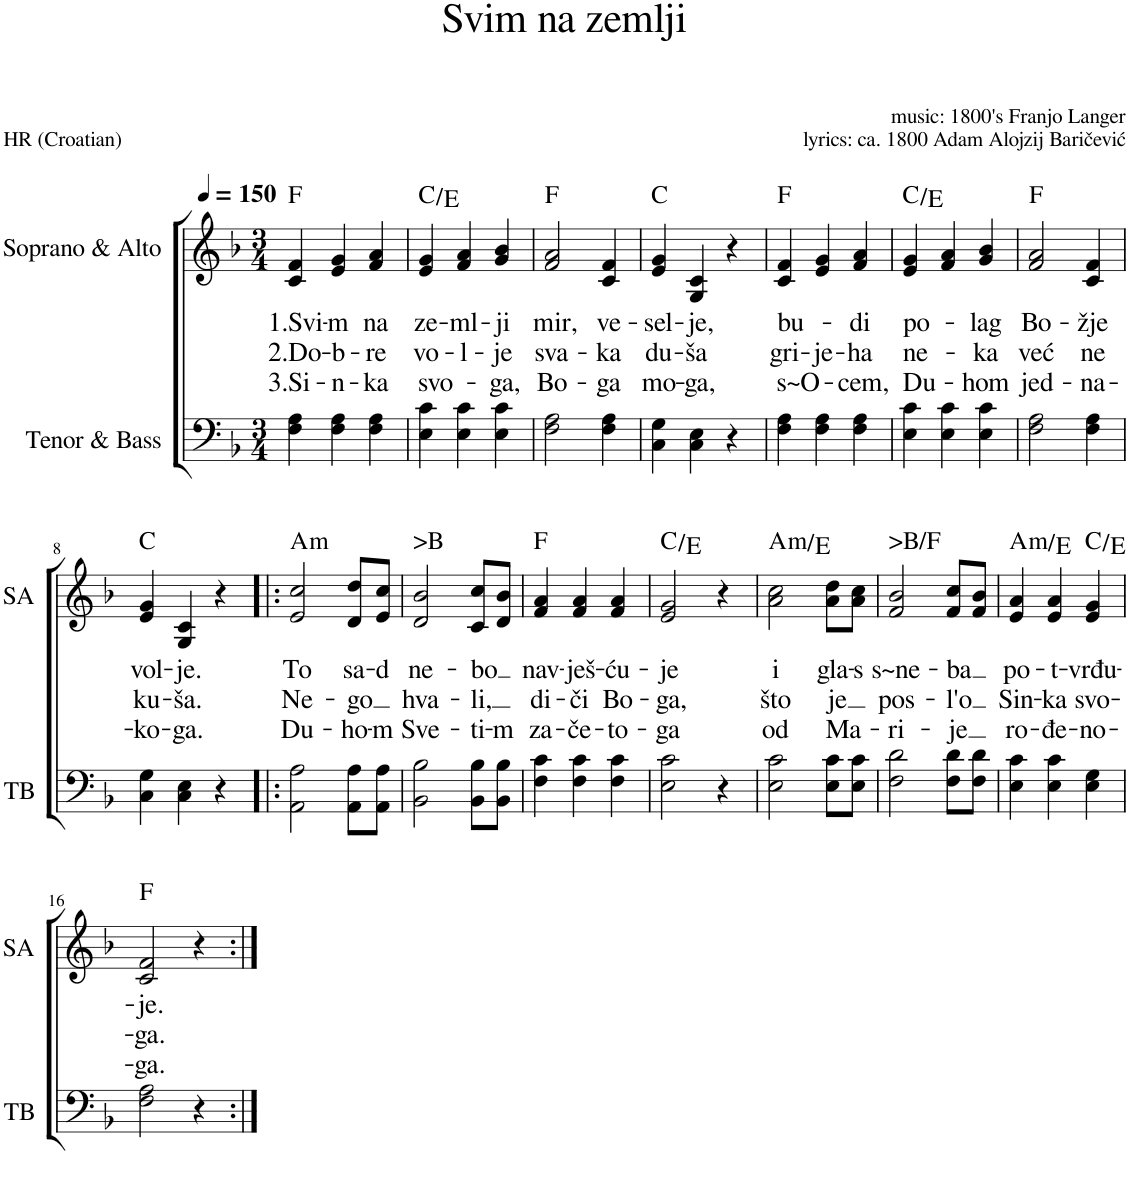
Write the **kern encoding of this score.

**kern	**kern	**text	**text	**text	**harte
*part2	*part1	*part1	*part1	*part1	*part1
*staff2	*staff1	*staff1	*staff1	*staff1	*
*I"Tenor &amp; Bass	*I"Soprano &amp; Alto	*	*	*	*
*I'TB	*I'SA	*	*	*	*
*clefF4	*clefG2	*	*	*	*
*k[b-]	*k[b-]	*	*	*	*
*M3/4	*M3/4	*	*	*	*
*MM150	*MM150	*	*	*	*
=1	=1	=1	=1	=1	=1
!	!	!LO:LY:b	!LO:LY:b	!LO:LY:b	!
4F\ 4A\	4c/ 4f/	1.Svi-	2.Do-	3.Si-	F:maj
!	!	!LO:LY:b	!LO:LY:b	!LO:LY:b	!
4F\ 4A\	4e/ 4g/	-m	-b-	-n-	.
!	!	!LO:LY:b	!LO:LY:b	!LO:LY:b	!
4F\ 4A\	4f/ 4a/	na	-re	-ka	.
=2	=2	=2	=2	=2	=2
!	!	!LO:LY:b	!LO:LY:b	!LO:LY:b	!
4E\ 4c\	4e/ 4g/	ze-	vo-	svo-	C:maj/3
!	!	!LO:LY:b	!LO:LY:b	!	!
4E\ 4c\	4f/ 4a/	-ml-	-l-	.	.
!	!	!LO:LY:b	!LO:LY:b	!LO:LY:b	!
4E\ 4c\	4g/ 4b-/	-ji	-je	-ga,	.
=3	=3	=3	=3	=3	=3
!	!	!LO:LY:b	!LO:LY:b	!LO:LY:b	!
2F\ 2A\	2f/ 2a/	mir,	sva-	Bo-	F:maj
!	!	!LO:LY:b	!LO:LY:b	!LO:LY:b	!
4F\ 4A\	4c/ 4f/	ve-	-ka	-ga	.
=4	=4	=4	=4	=4	=4
!	!	!LO:LY:b	!LO:LY:b	!LO:LY:b	!
4C\ 4G\	4e/ 4g/	-sel-	du-	mo-	C:maj
!	!	!LO:LY:b	!LO:LY:b	!LO:LY:b	!
4C\ 4E\	4G/ 4c/	-je,	-ša	-ga,	.
4r	4r	.	.	.	.
=5	=5	=5	=5	=5	=5
!	!	!LO:LY:b	!LO:LY:b	!LO:LY:b	!
4F\ 4A\	4c/ 4f/	bu-	gri-	s~O-	F:maj
!	!	!	!LO:LY:b	!	!
4F\ 4A\	4e/ 4g/	.	-je-	.	.
!	!	!LO:LY:b	!LO:LY:b	!LO:LY:b	!
4F\ 4A\	4f/ 4a/	-di	-ha	-cem,	.
=6	=6	=6	=6	=6	=6
!	!	!LO:LY:b	!LO:LY:b	!LO:LY:b	!
4E\ 4c\	4e/ 4g/	po-	ne-	Du-	C:maj/3
4E\ 4c\	4f/ 4a/	.	.	.	.
!	!	!LO:LY:b	!LO:LY:b	!LO:LY:b	!
4E\ 4c\	4g/ 4b-/	-lag	-ka	-hom	.
=7	=7	=7	=7	=7	=7
!	!	!LO:LY:b	!LO:LY:b	!LO:LY:b	!
2F\ 2A\	2f/ 2a/	Bo-	već	jed-	F:maj
!	!	!LO:LY:b	!LO:LY:b	!LO:LY:b	!
4F\ 4A\	4c/ 4f/	-žje	ne	-na-	.
!!LO:LB:g=z
=8	=8	=8	=8	=8	=8
!	!	!LO:LY:b	!LO:LY:b	!LO:LY:b	!
4C\ 4G\	4e/ 4g/	vol-	ku-	-ko-	C:maj
!	!	!LO:LY:b	!LO:LY:b	!LO:LY:b	!
4C\ 4E\	4G/ 4c/	-je.	-ša.	-ga.	.
4r	4r	.	.	.	.
=9!|:	=9!|:	=9!|:	=9!|:	=9!|:	=9!|:
!	!	!LO:LY:b	!LO:LY:b	!LO:LY:b	!LO:H:kt=m
2AA\ 2A\	2e/ 2cc/	To	Ne-	Du-	A:min
!	!	!LO:LY:b	!LO:LY:b	!LO:LY:b	!
8AA\ 8A\L	8d/ 8dd/L	sa-	-go	-ho-	.
!	!	!LO:LY:b	!	!LO:LY:b	!
8AA\ 8A\J	8e/ 8cc/J	-d	.	-m	.
=10	=10	=10	=10	=10	=10
!	!	!LO:LY:b	!LO:LY:b	!LO:LY:b	!LO:H:kt=>B
2BB-\ 2B-\	2d/ 2b-/	ne-	hva-	Sve-	N
!	!	!LO:LY:b	!LO:LY:b	!LO:LY:b	!
8BB-\ 8B-\L	8c/ 8cc/L	-bo	-li,	-ti-	.
!	!	!	!	!LO:LY:b	!
8BB-\ 8B-\J	8d/ 8b-/J	.	.	-m	.
=11	=11	=11	=11	=11	=11
!	!	!LO:LY:b	!LO:LY:b	!LO:LY:b	!
4F\ 4c\	4f/ 4a/	nav-	di-	za-	F:maj
!	!	!LO:LY:b	!LO:LY:b	!LO:LY:b	!
4F\ 4c\	4f/ 4a/	-ješ-	-či	-če-	.
!	!	!LO:LY:b	!LO:LY:b	!LO:LY:b	!
4F\ 4c\	4f/ 4a/	-ću-	Bo-	-to-	.
=12	=12	=12	=12	=12	=12
!	!	!LO:LY:b	!LO:LY:b	!LO:LY:b	!
2E\ 2c\	2e/ 2g/	-je	-ga,	-ga	C:maj/3
4r	4r	.	.	.	.
=13	=13	=13	=13	=13	=13
!	!	!LO:LY:b	!LO:LY:b	!LO:LY:b	!LO:H:kt=m
2E\ 2c\	2a\ 2cc\	i	što	od	A:min/5
!	!	!LO:LY:b	!LO:LY:b	!LO:LY:b	!
8E\ 8c\L	8a\ 8dd\L	gla-	je	Ma-	.
!	!	!LO:LY:b	!	!	!
8E\ 8c\J	8a\ 8cc\J	-s	.	.	.
=14	=14	=14	=14	=14	=14
!	!	!LO:LY:b	!LO:LY:b	!LO:LY:b	!LO:H:kt=>B/F
2F\ 2d\	2f/ 2b-/	s~ne-	pos-	-ri-	N
!	!	!LO:LY:b	!LO:LY:b	!LO:LY:b	!
8F\ 8d\L	8f/ 8cc/L	-ba	-l'o	-je	.
8F\ 8d\J	8f/ 8b-/J	.	.	.	.
=15	=15	=15	=15	=15	=15
!	!	!LO:LY:b	!LO:LY:b	!LO:LY:b	!LO:H:kt=m
4E\ 4c\	4e/ 4a/	po-	Sin-	ro-	A:min/5
!	!	!LO:LY:b	!LO:LY:b	!LO:LY:b	!
4E\ 4c\	4e/ 4a/	-t-	-ka	-đe-	.
!	!	!LO:LY:b	!LO:LY:b	!LO:LY:b	!
4E\ 4G\	4e/ 4g/	-vrđu-	svo-	-no-	C:maj/3
!!LO:LB:g=z
=16	=16	=16	=16	=16	=16
!	!	!LO:LY:b	!LO:LY:b	!LO:LY:b	!
2F\ 2A\	2c/ 2f/	-je.	-ga.	-ga.	F:maj
4r	4r	.	.	.	.
=:|!	=:|!	=:|!	=:|!	=:|!	=:|!
*-	*-	*-	*-	*-	*-
